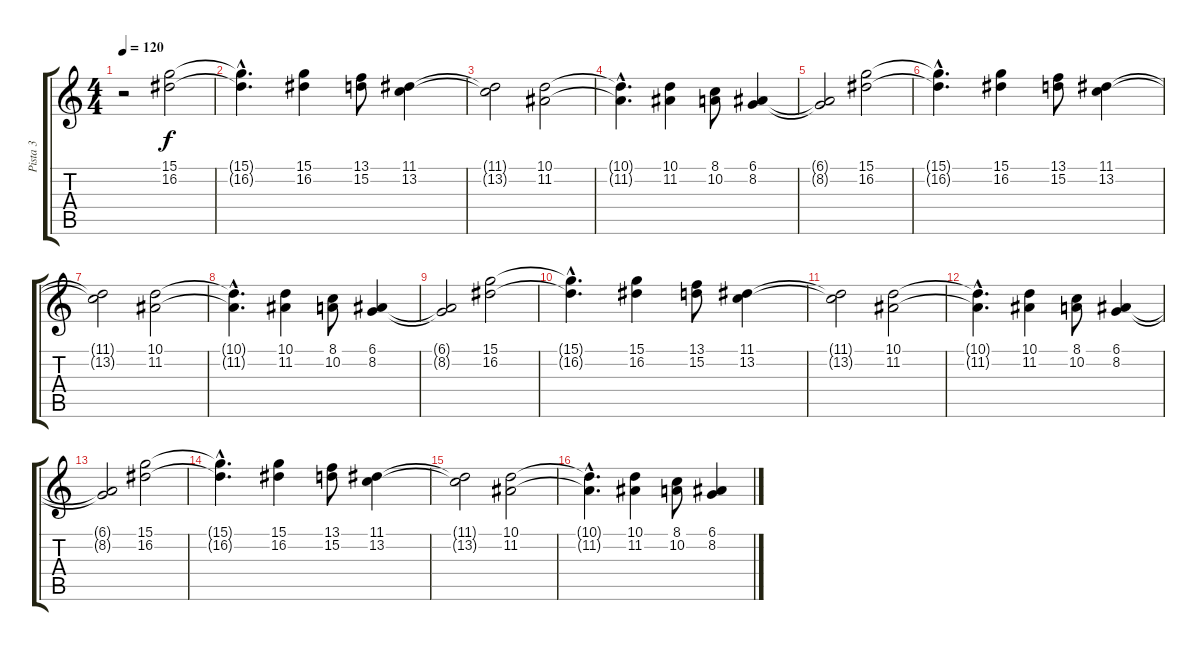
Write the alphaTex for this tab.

\track ("Pista 3" "Pista 3") {instrument synthstrings2}
\staff {score tabs}
\tuning (E4 B3 G3 D3 A2 E2) {hide}
\ts (4 4)
\tempo 120
\tempo 117
\tempo 120
\clef g2
\ks c
r.2{dy f instrument synthstrings2} (15.1 16.2).2 |
(15.1{hac t} 16.2{hac t}).4{d} (15.1 16.2).4 (13.1 15.2).8 (11.1 13.2).4 |
(11.1{t} 13.2{t}).2 (10.1 11.2).2 |
(10.1{hac t} 11.2{hac t}).4{d} (10.1 11.2).4 (8.1 10.2).8 (6.1 8.2).4 |
(6.1{t} 8.2{t}).2 (15.1 16.2).2 |
(15.1{hac t} 16.2{hac t}).4{d} (15.1 16.2).4 (13.1 15.2).8 (11.1 13.2).4 |
(11.1{t} 13.2{t}).2 (10.1 11.2).2 |
(10.1{hac t} 11.2{hac t}).4{d} (10.1 11.2).4 (8.1 10.2).8 (6.1 8.2).4 |
(6.1{t} 8.2{t}).2 (15.1 16.2).2 |
(15.1{hac t} 16.2{hac t}).4{d} (15.1 16.2).4 (13.1 15.2).8 (11.1 13.2).4 |
(11.1{t} 13.2{t}).2 (10.1 11.2).2 |
(10.1{hac t} 11.2{hac t}).4{d} (10.1 11.2).4 (8.1 10.2).8 (6.1 8.2).4 |
(6.1{t} 8.2{t}).2 (15.1 16.2).2 |
(15.1{hac t} 16.2{hac t}).4{d} (15.1 16.2).4 (13.1 15.2).8 (11.1 13.2).4 |
(11.1{t} 13.2{t}).2 (10.1 11.2).2 |
(10.1{hac t} 11.2{hac t}).4{d} (10.1 11.2).4 (8.1 10.2).8 (6.1 8.2).4
